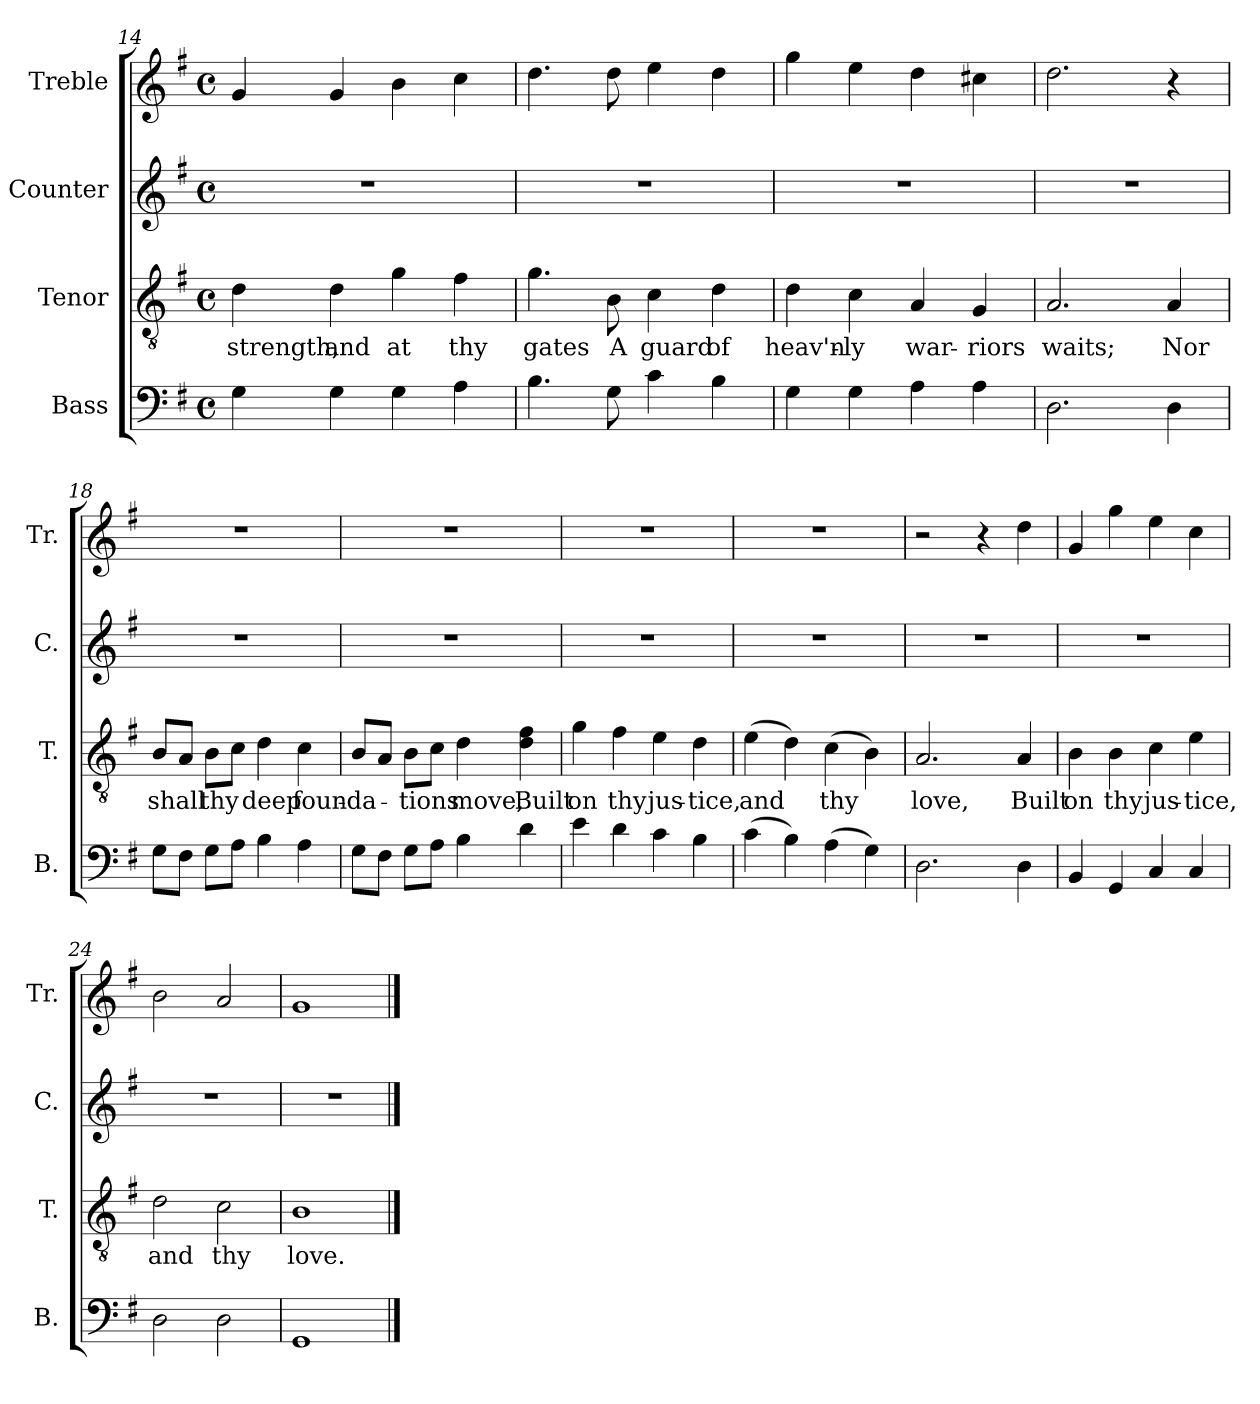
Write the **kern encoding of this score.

**kern	**kern	**text	**kern	**kern
*part4	*part3	*part3	*part2	*part1
*staff4	*staff3	*staff3	*staff2	*staff1
*I"Bass	*I"Tenor	*	*I"Counter	*I"Treble
*I'B.	*I'T.	*	*I'C.	*I'Tr.
!!LO:LB:g=z
*clefF4	*clefGv2	*	*clefG2	*clefG2
*k[f#]	*k[f#]	*	*k[f#]	*k[f#]
*M4/4	*M4/4	*	*M4/4	*M4/4
*met(c)	*met(c)	*	*met(c)	*met(c)
=14	=14	=14	=14	=14
4G\	4d\	strength,	1r	4g/
4G\	4d\	and	.	4g/
4G\	4g\	at	.	4b\
4A\	4f#\	thy	.	4cc\
=15	=15	=15	=15	=15
4.B\	4.g\	gates	1r	4.dd\
8G\	8B\	A	.	8dd\
4c\	4c\	guard	.	4ee\
4B\	4d\	of	.	4dd\
=16	=16	=16	=16	=16
4G\	4d\	heav'n-	1r	4gg\
4G\	4c\	-ly	.	4ee\
4A\	4A/	war-	.	4dd\
4A\	4G/	-riors	.	4cc#X\
=17	=17	=17	=17	=17
2.D\	2.A/	waits;	1r	2.dd\
4D\	4A/	Nor	.	4r
=18	=18	=18	=18	=18
8G\L	8B/L	shall	1r	1r
8F#\J	8A/J	.	.	.
8G\L	8B\L	thy	.	.
8A\J	8c\J	.	.	.
4B\	4d\	deep	.	.
4A\	4c\	foun-	.	.
!!LO:LB:g=z
=19	=19	=19	=19	=19
8G\L	8B/L	-da-	1r	1r
8F#\J	8A/J	.	.	.
8G\L	8B\L	-tions	.	.
8A\J	8c\J	.	.	.
4B\	4d\	move,	.	.
4d\	4d\ 4f#\	Built	.	.
=20	=20	=20	=20	=20
4e\	4g\	on	1r	1r
4d\	4f#\	thy	.	.
4c\	4e\	jus-	.	.
4B\	4d\	-tice,	.	.
=21	=21	=21	=21	=21
(4c\	(4e\	and	1r	1r
4B\)	4d\)	.	.	.
(4A\	(4c\	thy	.	.
4G\)	4B\)	.	.	.
=22	=22	=22	=22	=22
2.D\	2.A/	love,	1r	2r
.	.	.	.	4r
4D\	4A/	Built	.	4dd\
=23	=23	=23	=23	=23
4BB/	4B\	on	1r	4g/
4GG/	4B\	thy	.	4gg\
4C/	4c\	jus-	.	4ee\
4C/	4e\	-tice,	.	4cc\
=24	=24	=24	=24	=24
2D\	2d\	and	1r	2b\
2D\	2c\	thy	.	2a/
=25	=25	=25	=25	=25
1GG	1B	love.	1r	1g
==	==	==	==	==
*-	*-	*-	*-	*-
